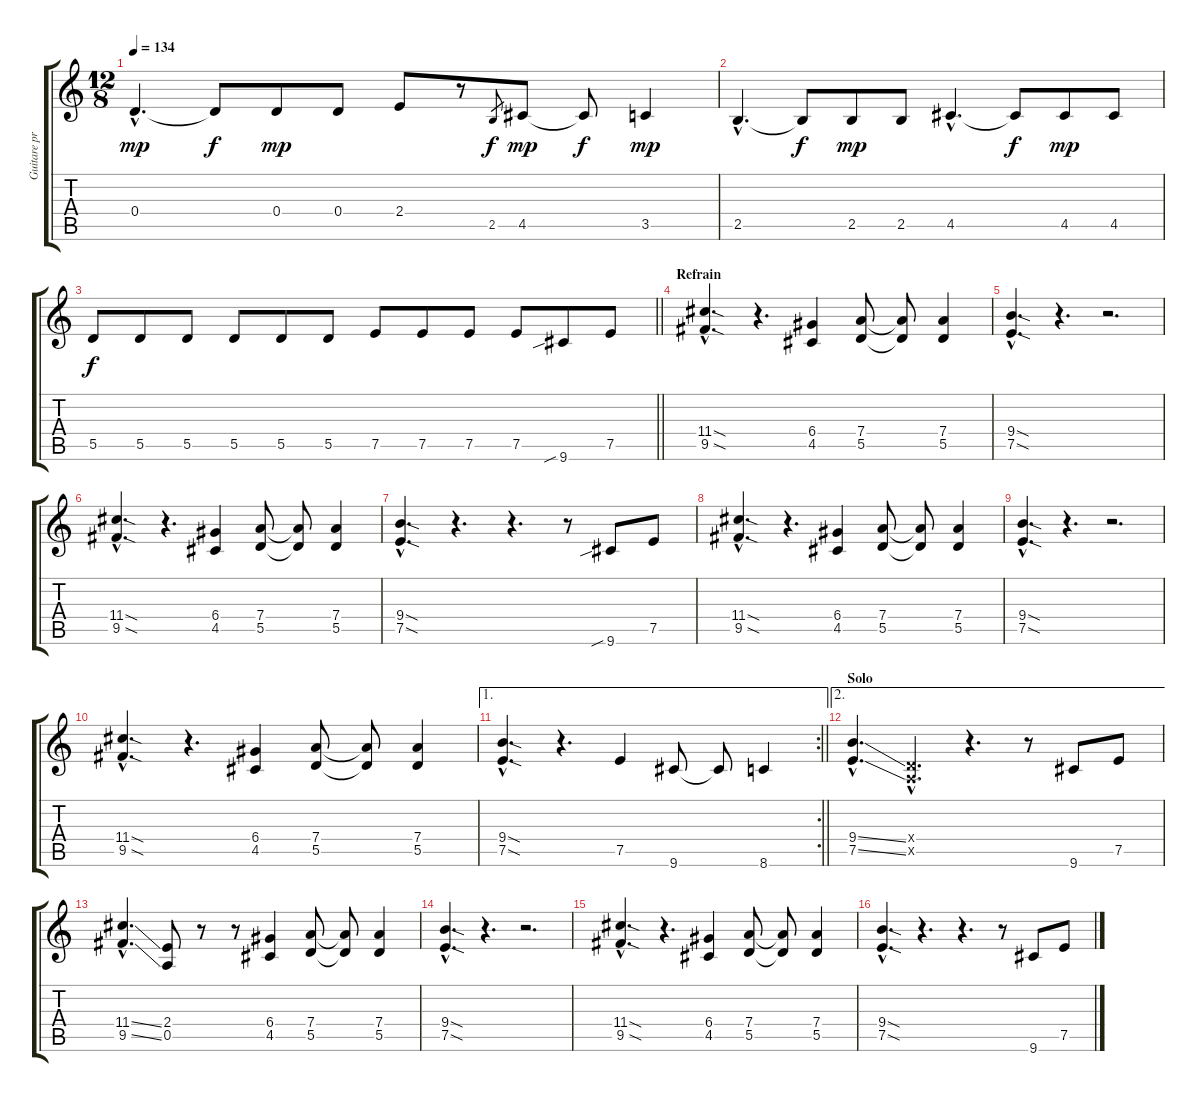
\track ("Guitare principale" "Guitare pr") {instrument overdrivenguitar}
\staff {score tabs}
\tuning (E4 B3 G3 D3 A2 E2) {hide}
\ts (12 8)
\tempo 134
\clef g2
\ks c
0.4{hac}.4{d dy mp} 0.4{t}.8{dy f} 0.4.8{dy mp} 0.4.8 2.4.8 r.8 2.5.8{gr dy f} 4.5.8{dy mp} 4.5{t}.8{dy f} 3.5.4{dy mp} |
2.5{hac}.4{d} 2.5{t}.8{dy f} 2.5.8{dy mp} 2.5.8 4.5{hac}.4{d} 4.5{t}.8{dy f} 4.5.8{dy mp} 4.5.8 |
\barLineRight lightlight
5.5.8{dy f instrument distortionguitar} 5.5.8 5.5.8 5.5.8 5.5.8 5.5.8 7.5.8 7.5.8 7.5.8 7.5.8 9.6{sib}.8 7.5.8 |
\section ("" "Refrain")
(11.4{sod hac} 9.5{sod hac}).4{d volume 12} r.4{d} (6.4 4.5).4 (7.4 5.5).8 (7.4{t} 5.5{t}).8 (7.4 5.5).4 |
(9.4{sod hac} 7.5{sod hac}).4{d} r.4{d} r.2{d} |
(11.4{sod hac} 9.5{sod hac}).4{d} r.4{d} (6.4 4.5).4 (7.4 5.5).8 (7.4{t} 5.5{t}).8 (7.4 5.5).4 |
(9.4{sod hac} 7.5{sod hac}).4{d} r.4{d} r.4{d} r.8 9.6{sib}.8 7.5.8 |
(11.4{sod hac} 9.5{sod hac}).4{d} r.4{d} (6.4 4.5).4 (7.4 5.5).8 (7.4{t} 5.5{t}).8 (7.4 5.5).4 |
(9.4{sod hac} 7.5{sod hac}).4{d} r.4{d} r.2{d} |
(11.4{sod hac} 9.5{sod hac}).4{d} r.4{d} (6.4 4.5).4 (7.4 5.5).8 (7.4{t} 5.5{t}).8 (7.4 5.5).4 |
\ae 1
\rc 2
\barLineRight lightlight
(9.4{sod hac} 7.5{sod hac}).4{d} r.4{d} 7.5.4 9.6.8 9.6{t}.8 8.6.4 |
\ae 2
\section ("" "Solo")
(9.4{ss hac} 7.5{ss hac}).4{d} (0.4{hac x} 0.5{hac x}).4{d} r.4{d} r.8 9.6.8 7.5.8 |
(11.4{ss hac} 9.5{ss hac}).4{d} (2.4 0.5).8 r.8 r.8 (6.4 4.5).4 (7.4 5.5).8 (7.4{t} 5.5{t}).8 (7.4 5.5).4 |
(9.4{sod hac} 7.5{sod hac}).4{d} r.4{d} r.2{d} |
(11.4{sod hac} 9.5{sod hac}).4{d} r.4{d} (6.4 4.5).4 (7.4 5.5).8 (7.4{t} 5.5{t}).8 (7.4 5.5).4 |
(9.4{sod hac} 7.5{sod hac}).4{d} r.4{d} r.4{d} r.8 9.6.8 7.5.8
